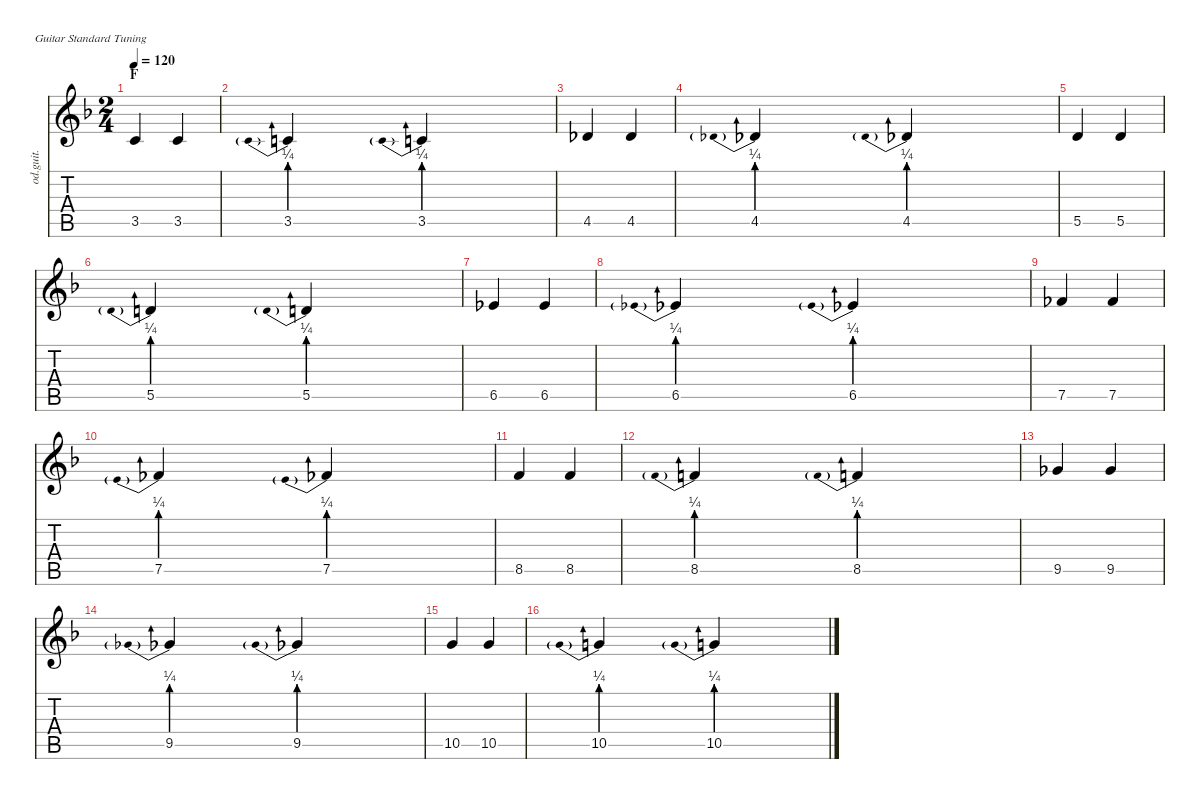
\defaultSystemsLayout 4
\hideDynamics
\bracketExtendMode nobrackets
\otherSystemsTrackNameOrientation horizontal
\track ("Overdriven Guitar" "od.guit.") {instrument overdrivenguitar}
\staff {score tabs}
\tuning (E4 B3 G3 D3 A2 E2)
\ts (2 4)
\section ("" "F")
\tempo 120
\clef g2
\ks f
3.5{acc forcenatural}.4{dy mf beam Up} 3.5{acc forcenatural}.4{beam Up} |
3.5{be (prebend 0 1 60 1) acc forcenatural}.4{beam Up} 3.5{be (prebend 0 1 60 1) acc forcenatural}.4{beam Up} |
4.5{acc b}.4{beam Up} 4.5{acc b}.4{beam Up} |
4.5{be (prebend 0 1 60 1) acc b}.4{beam Up} 4.5{be (prebend 0 1 60 1) acc b}.4{beam Up} |
5.5{acc forcenatural}.4{beam Up} 5.5{acc forcenatural}.4{beam Up} |
5.5{be (prebend 0 1 60 1) acc forcenatural}.4{beam Up} 5.5{be (prebend 0 1 60 1) acc forcenatural}.4{beam Up} |
6.5{acc b}.4{beam Up} 6.5{acc b}.4{beam Up} |
6.5{be (prebend 0 1 60 1) acc b}.4{beam Up} 6.5{be (prebend 0 1 60 1) acc b}.4{beam Up} |
7.5{acc b}.4{beam Up} 7.5{acc b}.4{beam Up} |
7.5{be (prebend 0 1 60 1) acc b}.4{beam Up} 7.5{be (prebend 0 1 60 1) acc b}.4{beam Up} |
8.5{acc forcenatural}.4{beam Up} 8.5{acc forcenatural}.4{beam Up} |
8.5{be (prebend 0 1 60 1) acc forcenatural}.4{beam Up} 8.5{be (prebend 0 1 60 1) acc forcenatural}.4{beam Up} |
9.5{acc b}.4{beam Up} 9.5{acc b}.4{beam Up} |
9.5{be (prebend 0 1 60 1) acc b}.4{beam Up} 9.5{be (prebend 0 1 60 1) acc b}.4{beam Up} |
10.5{acc forcenatural}.4{beam Up} 10.5{acc forcenatural}.4{beam Up} |
10.5{be (prebend 0 1 60 1) acc forcenatural}.4{beam Up} 10.5{be (prebend 0 1 60 1) acc forcenatural}.4{beam Up}
